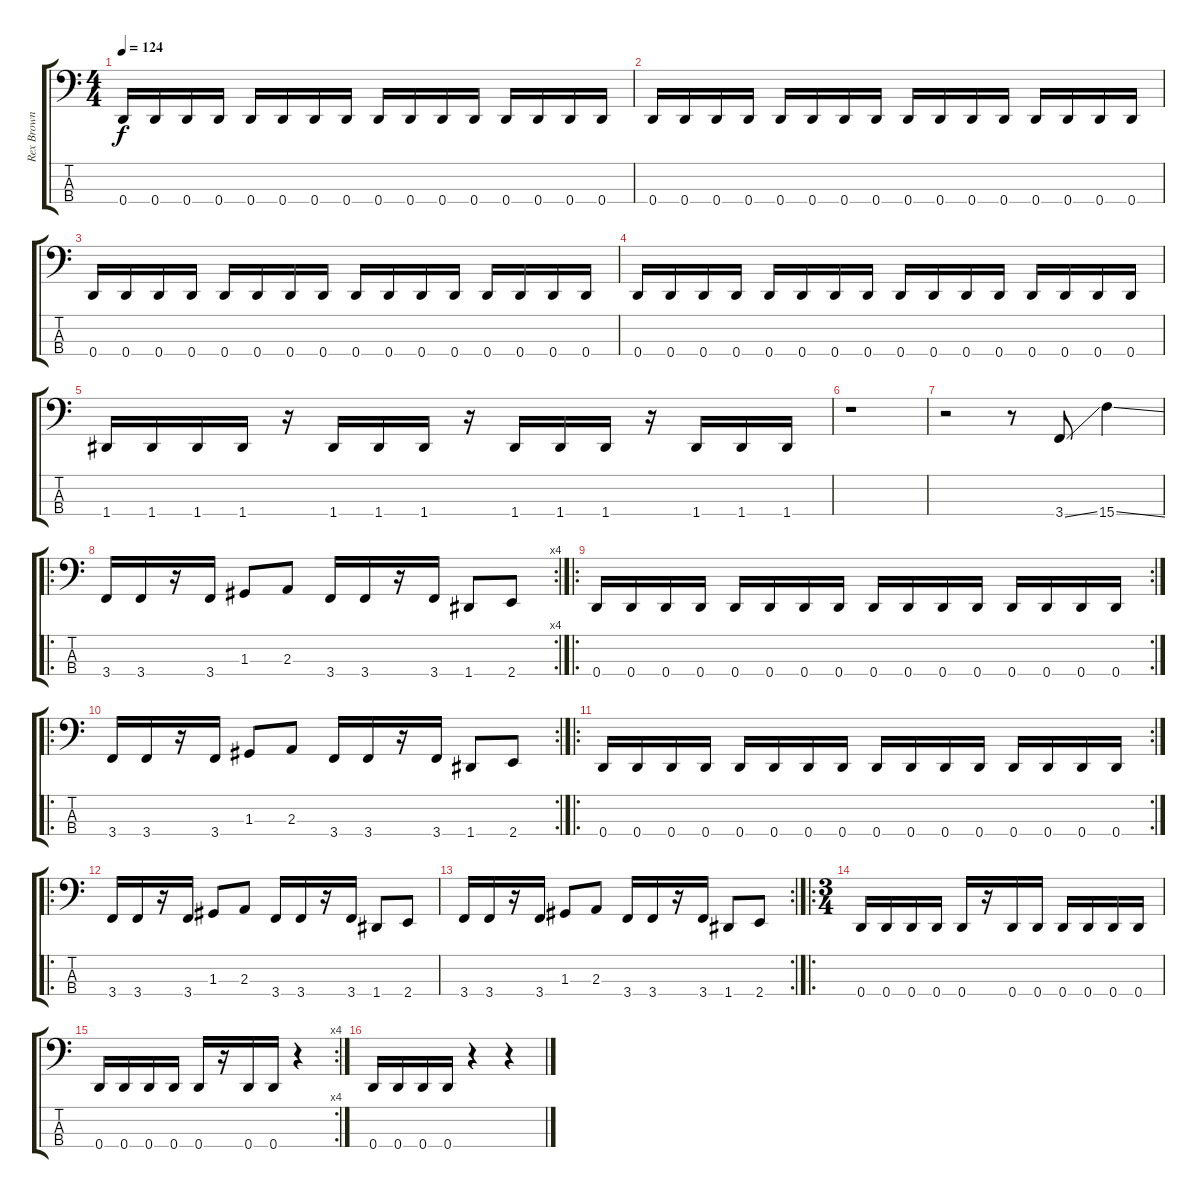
\track ("Rex Brown" "Rex Brown") {instrument electricbasspick}
\staff {score tabs}
\tuning (F2 C2 G1 D1) {hide}
\ts (4 4)
\tempo 124
\clef f4
\ks c
0.4.16{dy f instrument electricbasspick} 0.4.16 0.4.16 0.4.16 0.4.16 0.4.16 0.4.16 0.4.16 0.4.16 0.4.16 0.4.16 0.4.16 0.4.16 0.4.16 0.4.16 0.4.16 |
0.4.16 0.4.16 0.4.16 0.4.16 0.4.16 0.4.16 0.4.16 0.4.16 0.4.16 0.4.16 0.4.16 0.4.16 0.4.16 0.4.16 0.4.16 0.4.16 |
0.4.16 0.4.16 0.4.16 0.4.16 0.4.16 0.4.16 0.4.16 0.4.16 0.4.16 0.4.16 0.4.16 0.4.16 0.4.16 0.4.16 0.4.16 0.4.16 |
0.4.16 0.4.16 0.4.16 0.4.16 0.4.16 0.4.16 0.4.16 0.4.16 0.4.16 0.4.16 0.4.16 0.4.16 0.4.16 0.4.16 0.4.16 0.4.16 |
1.4.16 1.4.16 1.4.16 1.4.16 r.16 1.4.16 1.4.16 1.4.16 r.16 1.4.16 1.4.16 1.4.16 r.16 1.4.16 1.4.16 1.4.16 |
r.1 |
r.2 r.8 3.4{ss}.8 15.4{ss}.4 |
\ro
\rc 4
3.4.16 3.4.16 r.16 3.4.16 1.3.8 2.3.8 3.4.16 3.4.16 r.16 3.4.16 1.4.8 2.4.8 |
\ro
\rc 2
0.4.16 0.4.16 0.4.16 0.4.16 0.4.16 0.4.16 0.4.16 0.4.16 0.4.16 0.4.16 0.4.16 0.4.16 0.4.16 0.4.16 0.4.16 0.4.16 |
\ro
\rc 2
3.4.16 3.4.16 r.16 3.4.16 1.3.8 2.3.8 3.4.16 3.4.16 r.16 3.4.16 1.4.8 2.4.8 |
\ro
\rc 2
0.4.16 0.4.16 0.4.16 0.4.16 0.4.16 0.4.16 0.4.16 0.4.16 0.4.16 0.4.16 0.4.16 0.4.16 0.4.16 0.4.16 0.4.16 0.4.16 |
\ro
3.4.16 3.4.16 r.16 3.4.16 1.3.8 2.3.8 3.4.16 3.4.16 r.16 3.4.16 1.4.8 2.4.8 |
\rc 2
3.4.16 3.4.16 r.16 3.4.16 1.3.8 2.3.8 3.4.16 3.4.16 r.16 3.4.16 1.4.8 2.4.8 |
\ro
\ts (3 4)
0.4.16 0.4.16 0.4.16 0.4.16 0.4.16 r.16 0.4.16 0.4.16 0.4.16 0.4.16 0.4.16 0.4.16 |
\rc 4
0.4.16 0.4.16 0.4.16 0.4.16 0.4.16 r.16 0.4.16 0.4.16 r.4 |
0.4.16 0.4.16 0.4.16 0.4.16 r.4 r.4
